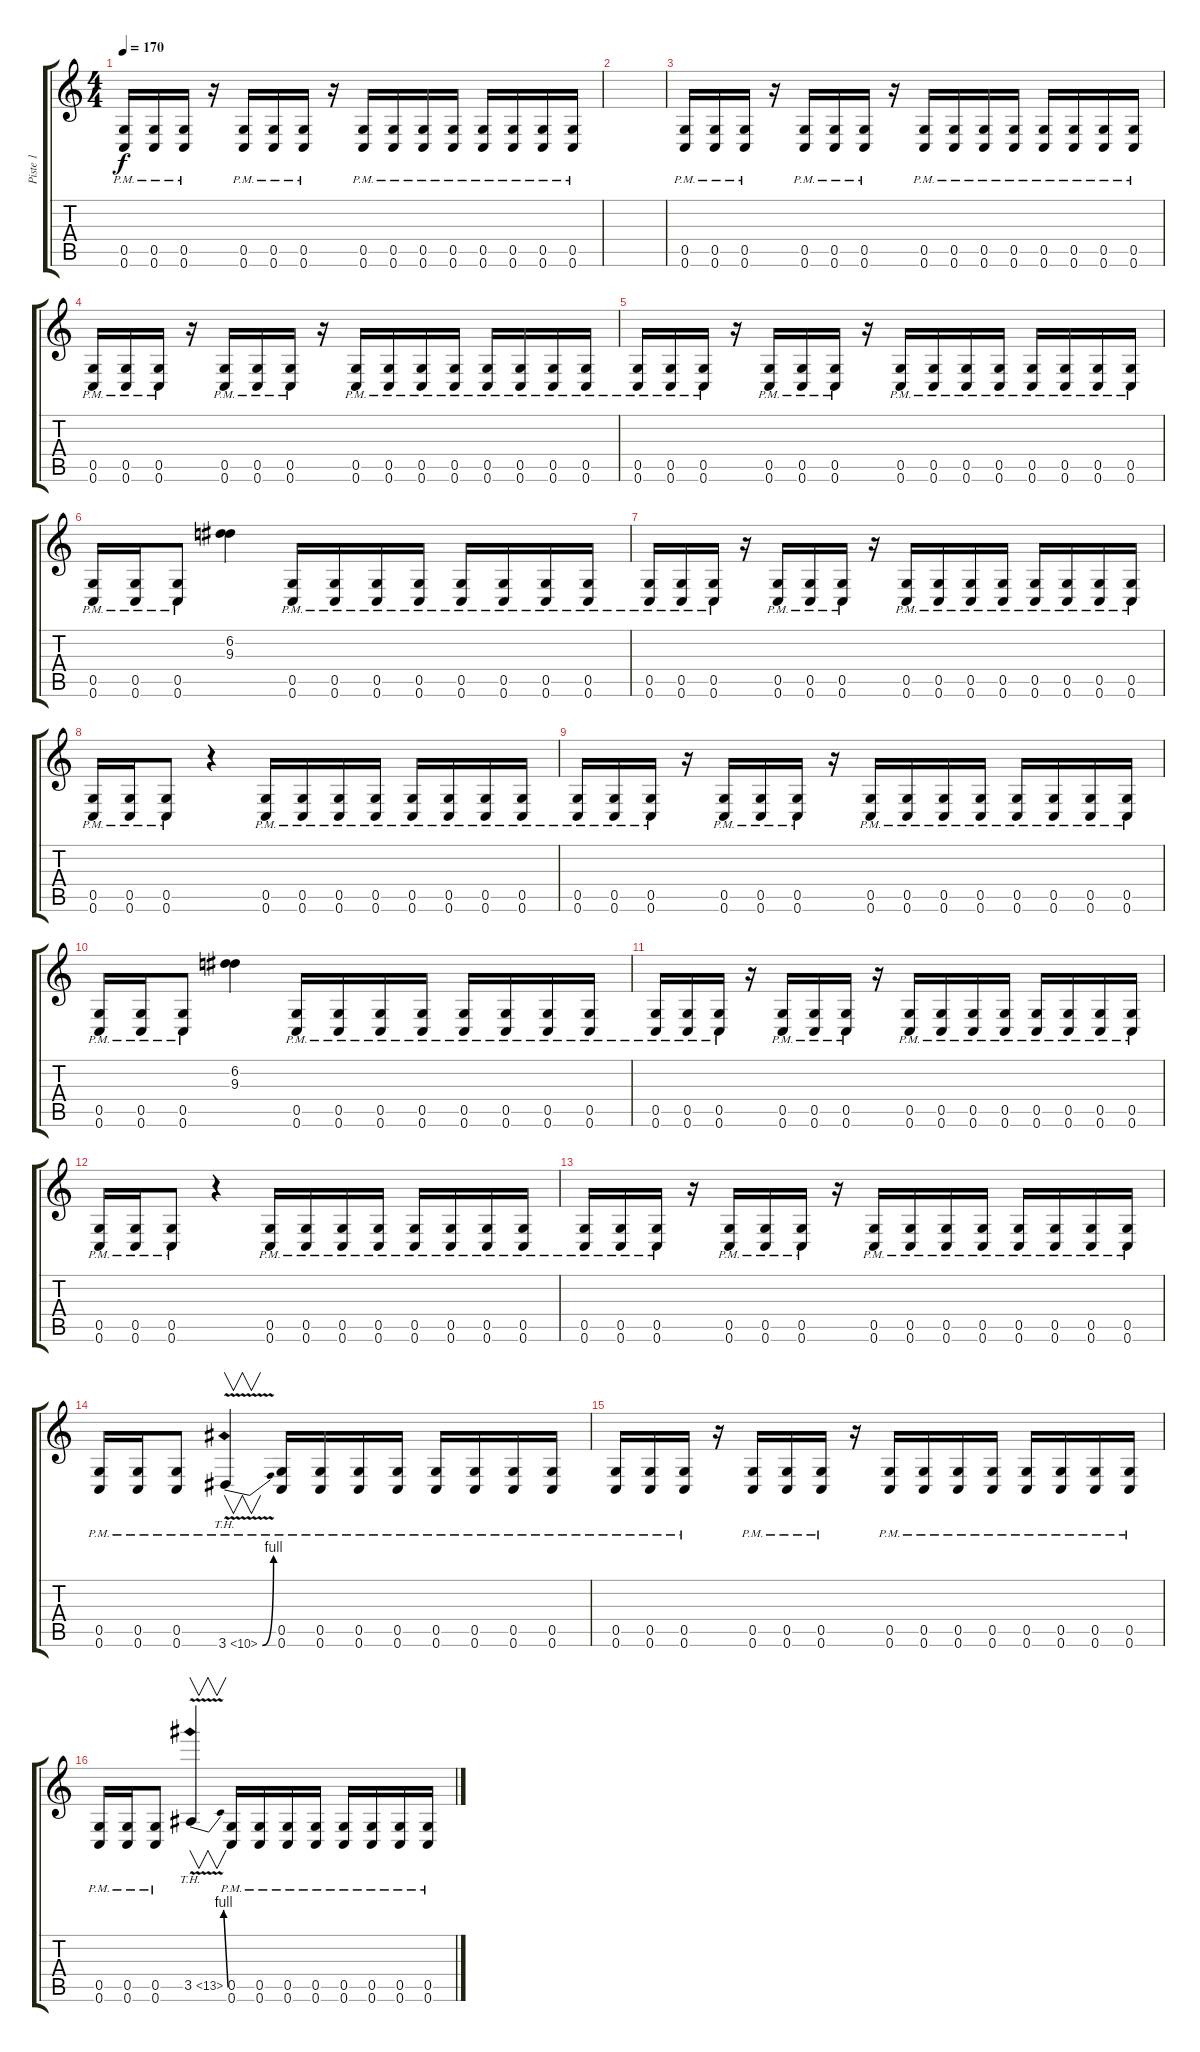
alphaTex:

\track ("Piste 1" "Piste 1") {instrument distortionguitar}
\staff {score tabs}
\tuning (D4 A3 F3 C3 G2 C2) {hide}
\ts (4 4)
\tempo 170
\clef g2
\ks c
(0.5{pm} 0.6{pm}).16{dy f} (0.5{pm} 0.6{pm}).16 (0.5{pm} 0.6{pm}).16 r.16 (0.5{pm} 0.6{pm}).16 (0.5{pm} 0.6{pm}).16 (0.5{pm} 0.6{pm}).16 r.16 (0.5{pm} 0.6{pm}).16 (0.5{pm} 0.6{pm}).16 (0.5{pm} 0.6{pm}).16 (0.5{pm} 0.6{pm}).16 (0.5{pm} 0.6{pm}).16 (0.5{pm} 0.6{pm}).16 (0.5{pm} 0.6{pm}).16 (0.5{pm} 0.6{pm}).16 |
|
(0.5{pm} 0.6{pm}).16 (0.5{pm} 0.6{pm}).16 (0.5{pm} 0.6{pm}).16 r.16 (0.5{pm} 0.6{pm}).16 (0.5{pm} 0.6{pm}).16 (0.5{pm} 0.6{pm}).16 r.16 (0.5{pm} 0.6{pm}).16 (0.5{pm} 0.6{pm}).16 (0.5{pm} 0.6{pm}).16 (0.5{pm} 0.6{pm}).16 (0.5{pm} 0.6{pm}).16 (0.5{pm} 0.6{pm}).16 (0.5{pm} 0.6{pm}).16 (0.5{pm} 0.6{pm}).16 |
(0.5{pm} 0.6{pm}).16 (0.5{pm} 0.6{pm}).16 (0.5{pm} 0.6{pm}).16 r.16 (0.5{pm} 0.6{pm}).16 (0.5{pm} 0.6{pm}).16 (0.5{pm} 0.6{pm}).16 r.16 (0.5{pm} 0.6{pm}).16 (0.5{pm} 0.6{pm}).16 (0.5{pm} 0.6{pm}).16 (0.5{pm} 0.6{pm}).16 (0.5{pm} 0.6{pm}).16 (0.5{pm} 0.6{pm}).16 (0.5{pm} 0.6{pm}).16 (0.5{pm} 0.6{pm}).16 |
(0.5{pm} 0.6{pm}).16 (0.5{pm} 0.6{pm}).16 (0.5{pm} 0.6{pm}).16 r.16 (0.5{pm} 0.6{pm}).16 (0.5{pm} 0.6{pm}).16 (0.5{pm} 0.6{pm}).16 r.16 (0.5{pm} 0.6{pm}).16 (0.5{pm} 0.6{pm}).16 (0.5{pm} 0.6{pm}).16 (0.5{pm} 0.6{pm}).16 (0.5{pm} 0.6{pm}).16 (0.5{pm} 0.6{pm}).16 (0.5{pm} 0.6{pm}).16 (0.5{pm} 0.6{pm}).16 |
(0.5{pm} 0.6{pm}).16 (0.5{pm} 0.6{pm}).16 (0.5{pm} 0.6{pm}).8 (6.2 9.3).4 (0.5{pm} 0.6{pm}).16 (0.5{pm} 0.6{pm}).16 (0.5{pm} 0.6{pm}).16 (0.5{pm} 0.6{pm}).16 (0.5{pm} 0.6{pm}).16 (0.5{pm} 0.6{pm}).16 (0.5{pm} 0.6{pm}).16 (0.5{pm} 0.6{pm}).16 |
(0.5{pm} 0.6{pm}).16 (0.5{pm} 0.6{pm}).16 (0.5{pm} 0.6{pm}).16 r.16 (0.5{pm} 0.6{pm}).16 (0.5{pm} 0.6{pm}).16 (0.5{pm} 0.6{pm}).16 r.16 (0.5{pm} 0.6{pm}).16 (0.5{pm} 0.6{pm}).16 (0.5{pm} 0.6{pm}).16 (0.5{pm} 0.6{pm}).16 (0.5{pm} 0.6{pm}).16 (0.5{pm} 0.6{pm}).16 (0.5{pm} 0.6{pm}).16 (0.5{pm} 0.6{pm}).16 |
(0.5{pm} 0.6{pm}).16 (0.5{pm} 0.6{pm}).16 (0.5{pm} 0.6{pm}).8 r.4 (0.5{pm} 0.6{pm}).16 (0.5{pm} 0.6{pm}).16 (0.5{pm} 0.6{pm}).16 (0.5{pm} 0.6{pm}).16 (0.5{pm} 0.6{pm}).16 (0.5{pm} 0.6{pm}).16 (0.5{pm} 0.6{pm}).16 (0.5{pm} 0.6{pm}).16 |
(0.5{pm} 0.6{pm}).16 (0.5{pm} 0.6{pm}).16 (0.5{pm} 0.6{pm}).16 r.16 (0.5{pm} 0.6{pm}).16 (0.5{pm} 0.6{pm}).16 (0.5{pm} 0.6{pm}).16 r.16 (0.5{pm} 0.6{pm}).16 (0.5{pm} 0.6{pm}).16 (0.5{pm} 0.6{pm}).16 (0.5{pm} 0.6{pm}).16 (0.5{pm} 0.6{pm}).16 (0.5{pm} 0.6{pm}).16 (0.5{pm} 0.6{pm}).16 (0.5{pm} 0.6{pm}).16 |
(0.5{pm} 0.6{pm}).16 (0.5{pm} 0.6{pm}).16 (0.5{pm} 0.6{pm}).8 (6.2 9.3).4 (0.5{pm} 0.6{pm}).16 (0.5{pm} 0.6{pm}).16 (0.5{pm} 0.6{pm}).16 (0.5{pm} 0.6{pm}).16 (0.5{pm} 0.6{pm}).16 (0.5{pm} 0.6{pm}).16 (0.5{pm} 0.6{pm}).16 (0.5{pm} 0.6{pm}).16 |
(0.5{pm} 0.6{pm}).16 (0.5{pm} 0.6{pm}).16 (0.5{pm} 0.6{pm}).16 r.16 (0.5{pm} 0.6{pm}).16 (0.5{pm} 0.6{pm}).16 (0.5{pm} 0.6{pm}).16 r.16 (0.5{pm} 0.6{pm}).16 (0.5{pm} 0.6{pm}).16 (0.5{pm} 0.6{pm}).16 (0.5{pm} 0.6{pm}).16 (0.5{pm} 0.6{pm}).16 (0.5{pm} 0.6{pm}).16 (0.5{pm} 0.6{pm}).16 (0.5{pm} 0.6{pm}).16 |
(0.5{pm} 0.6{pm}).16 (0.5{pm} 0.6{pm}).16 (0.5{pm} 0.6{pm}).8 r.4 (0.5{pm} 0.6{pm}).16 (0.5{pm} 0.6{pm}).16 (0.5{pm} 0.6{pm}).16 (0.5{pm} 0.6{pm}).16 (0.5{pm} 0.6{pm}).16 (0.5{pm} 0.6{pm}).16 (0.5{pm} 0.6{pm}).16 (0.5{pm} 0.6{pm}).16 |
(0.5{pm} 0.6{pm}).16 (0.5{pm} 0.6{pm}).16 (0.5{pm} 0.6{pm}).16 r.16 (0.5{pm} 0.6{pm}).16 (0.5{pm} 0.6{pm}).16 (0.5{pm} 0.6{pm}).16 r.16 (0.5{pm} 0.6{pm}).16 (0.5{pm} 0.6{pm}).16 (0.5{pm} 0.6{pm}).16 (0.5{pm} 0.6{pm}).16 (0.5{pm} 0.6{pm}).16 (0.5{pm} 0.6{pm}).16 (0.5{pm} 0.6{pm}).16 (0.5{pm} 0.6{pm}).16 |
(0.5{pm} 0.6{pm}).16 (0.5{pm} 0.6{pm}).16 (0.5{pm} 0.6{pm}).8 3.6{be (bend 0 0 60 4) th 7 v pm}.4{v} (0.5{pm} 0.6{pm}).16 (0.5{pm} 0.6{pm}).16 (0.5{pm} 0.6{pm}).16 (0.5{pm} 0.6{pm}).16 (0.5{pm} 0.6{pm}).16 (0.5{pm} 0.6{pm}).16 (0.5{pm} 0.6{pm}).16 (0.5{pm} 0.6{pm}).16 |
(0.5{pm} 0.6{pm}).16 (0.5{pm} 0.6{pm}).16 (0.5{pm} 0.6{pm}).16 r.16 (0.5{pm} 0.6{pm}).16 (0.5{pm} 0.6{pm}).16 (0.5{pm} 0.6{pm}).16 r.16 (0.5{pm} 0.6{pm}).16 (0.5{pm} 0.6{pm}).16 (0.5{pm} 0.6{pm}).16 (0.5{pm} 0.6{pm}).16 (0.5{pm} 0.6{pm}).16 (0.5{pm} 0.6{pm}).16 (0.5{pm} 0.6{pm}).16 (0.5{pm} 0.6{pm}).16 |
(0.5{pm} 0.6{pm}).16 (0.5{pm} 0.6{pm}).16 (0.5{pm} 0.6{pm}).8 3.5{be (bend 0 0 60 4) th 10 v}.4{v} (0.5{pm} 0.6{pm}).16 (0.5{pm} 0.6{pm}).16 (0.5{pm} 0.6{pm}).16 (0.5{pm} 0.6{pm}).16 (0.5{pm} 0.6{pm}).16 (0.5{pm} 0.6{pm}).16 (0.5{pm} 0.6{pm}).16 (0.5{pm} 0.6{pm}).16
